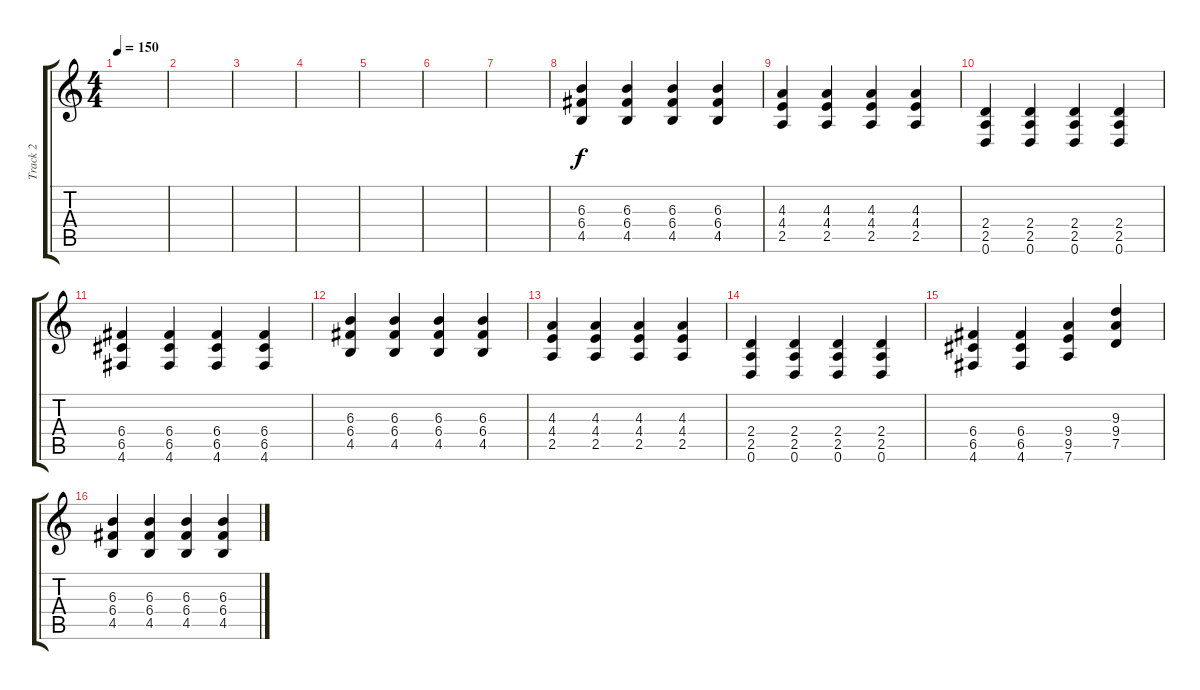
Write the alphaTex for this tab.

\track ("Track 2" "Track 2") {instrument overdrivenguitar}
\staff {score tabs}
\tuning (D4 A3 F3 C3 G2 D2) {hide}
\ts (4 4)
\tempo 150
\clef g2
\ks c
|
|
|
|
|
|
|
(6.3 6.4 4.5).4 (6.3 6.4 4.5).4 (6.3 6.4 4.5).4 (6.3 6.4 4.5).4 |
(4.3 4.4 2.5).4 (4.3 4.4 2.5).4 (4.3 4.4 2.5).4 (4.3 4.4 2.5).4 |
(2.4 2.5 0.6).4 (2.4 2.5 0.6).4 (2.4 2.5 0.6).4 (2.4 2.5 0.6).4 |
(6.4 6.5 4.6).4 (6.4 6.5 4.6).4 (6.4 6.5 4.6).4 (6.4 6.5 4.6).4 |
(6.3 6.4 4.5).4 (6.3 6.4 4.5).4 (6.3 6.4 4.5).4 (6.3 6.4 4.5).4 |
(4.3 4.4 2.5).4 (4.3 4.4 2.5).4 (4.3 4.4 2.5).4 (4.3 4.4 2.5).4 |
(2.4 2.5 0.6).4 (2.4 2.5 0.6).4 (2.4 2.5 0.6).4 (2.4 2.5 0.6).4 |
(6.4 6.5 4.6).4 (6.4 6.5 4.6).4 (9.4 9.5 7.6).4 (9.3 9.4 7.5).4 |
(6.3 6.4 4.5).4 (6.3 6.4 4.5).4 (6.3 6.4 4.5).4 (6.3 6.4 4.5).4
